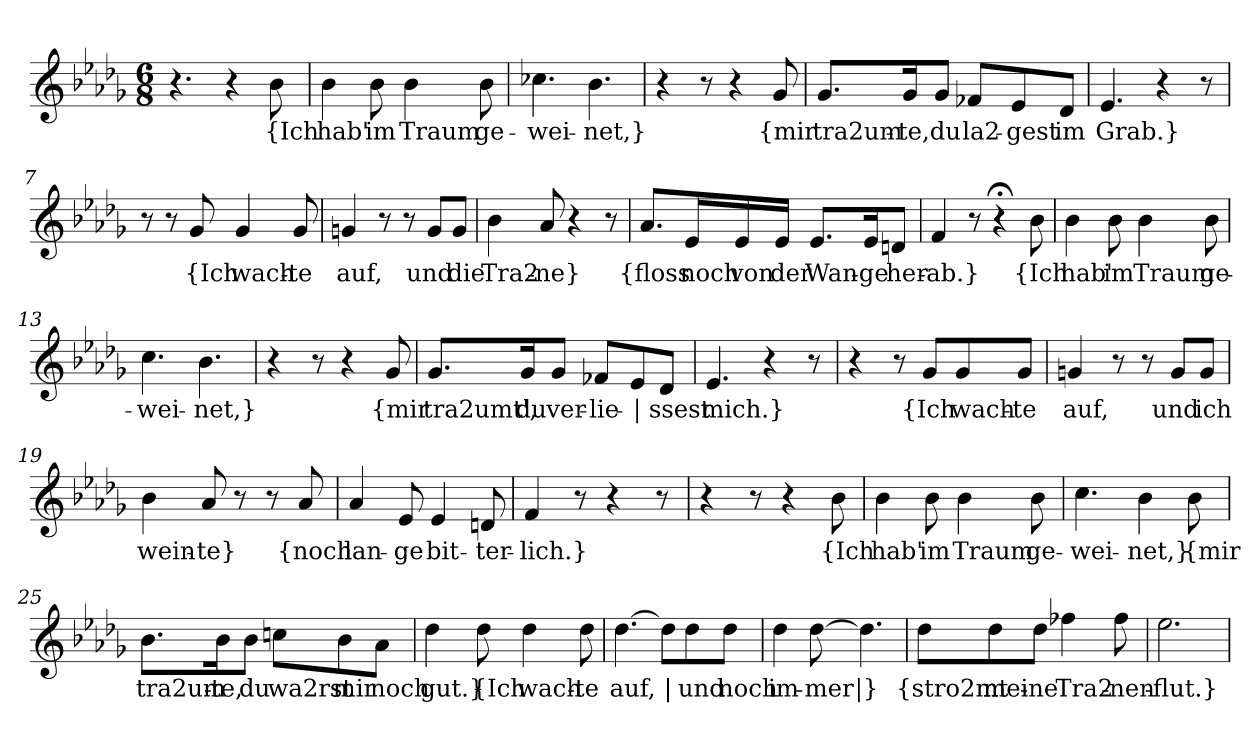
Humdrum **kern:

**kern	**text
*part1	*part1
*staff1	*staff1
*clefG2	*
*k[b-e-a-d-g-]	*
*M6/8	*
=1	=1
4.r	.
4r	.
!	!LO:LY:b
8b-\	{Ich
=2	=2
!	!LO:LY:b
4b-\	hab'
!	!LO:LY:b
8b-\	im
!	!LO:LY:b
4b-\	Traum
!	!LO:LY:b
8b-\	ge-
=3	=3
!	!LO:LY:b
4.cc-X\	-wei-
!	!LO:LY:b
4.b-\	-net,}
=4	=4
4r	.
8r	.
4r	.
!	!LO:LY:b
8g-/	{mir
=5	=5
!	!LO:LY:b
8.g-/L	tra2um-
!	!LO:LY:b
16g-/K	-te,
!	!LO:LY:b
8g-/J	du
!	!LO:LY:b
8f-X/L	la2-
!	!LO:LY:b
8e-/	-gest
!	!LO:LY:b
8d-/J	im
=6	=6
!	!LO:LY:b
4.e-/	Grab.}
4r	.
8r	.
!!LO:LB:g=z
=7	=7
8r	.
8r	.
!	!LO:LY:b
8g-/	{Ich
!	!LO:LY:b
4g-/	wach-
!	!LO:LY:b
8g-/	-te
=8	=8
!	!LO:LY:b
4gn/	auf,
8r	.
8r	.
!	!LO:LY:b
8g/L	und
!	!LO:LY:b
8g/J	die
=9	=9
!	!LO:LY:b
4b-\	Tra2-
!	!LO:LY:b
8a-/	-ne}
4r	.
8r	.
=10	=10
!	!LO:LY:b
8.a-/L	{floss
!	!LO:LY:b
16e-/L	noch
!	!LO:LY:b
16e-/	von
!	!LO:LY:b
16e-/JJ	der
!	!LO:LY:b
8.e-/L	Wan-
!	!LO:LY:b
16e-/K	-ge
!	!LO:LY:b
8dn/J	her-
=11	=11
!	!LO:LY:b
4f/	-ab.}
8r	.
4r;<	.
!	!LO:LY:b
8b-\	{Ich
!!LO:LB:g=z
=12	=12
!	!LO:LY:b
4b-\	hab'
!	!LO:LY:b
8b-\	im
!	!LO:LY:b
4b-\	Traum
!	!LO:LY:b
8b-\	ge-
=13	=13
!	!LO:LY:b
4.cc\	-wei-
!	!LO:LY:b
4.b-\	-net,}
=14	=14
4r	.
8r	.
4r	.
!	!LO:LY:b
8g-/	{mir
=15	=15
!	!LO:LY:b
8.g-/L	tra2umt',
!	!LO:LY:b
16g-/K	du
!	!LO:LY:b
8g-/J	ver-
!	!LO:LY:b
8f-X/L	-lie-
!	!LO:LY:b
8e-/	|
!	!LO:LY:b
8d-/J	-ssest
=16	=16
!	!LO:LY:b
4.e-/	mich.}
4r	.
8r	.
=17	=17
4r	.
8r	.
!	!LO:LY:b
8g-/L	{Ich
!	!LO:LY:b
8g-/	wach-
!	!LO:LY:b
8g-/J	-te
!!LO:LB:g=z
=18	=18
!	!LO:LY:b
4gn/	auf,
8r	.
8r	.
!	!LO:LY:b
8g/L	und
!	!LO:LY:b
8g/J	ich
=19	=19
!	!LO:LY:b
4b-\	wein-
!	!LO:LY:b
8a-/	-te}
8r	.
8r	.
!	!LO:LY:b
8a-/	{noch
=20	=20
!	!LO:LY:b
4a-/	lan-
!	!LO:LY:b
8e-/	-ge
!	!LO:LY:b
4e-/	bit-
!	!LO:LY:b
8dn/	-ter-
=21	=21
!	!LO:LY:b
4f/	-lich.}
8r	.
4r	.
8r	.
=22	=22
4r	.
8r	.
4r	.
!	!LO:LY:b
8b-\	{Ich
=23	=23
!	!LO:LY:b
4b-\	hab'
!	!LO:LY:b
8b-\	im
!	!LO:LY:b
4b-\	Traum
!	!LO:LY:b
8b-\	ge-
!!LO:LB:g=z
=24	=24
!	!LO:LY:b
4.cc\	-wei-
!	!LO:LY:b
4b-\	-net,}
!	!LO:LY:b
8b-\	{mir
=25	=25
!	!LO:LY:b
8.b-\L	tra2um-
!	!LO:LY:b
16b-\K	-te,
!	!LO:LY:b
8b-\J	du
!	!LO:LY:b
8ccn\L	wa2rst
!	!LO:LY:b
8b-\	mir
!	!LO:LY:b
8a-\J	noch
=26	=26
!	!LO:LY:b
4dd-\	gut.}
!	!LO:LY:b
8dd-\	{Ich
!	!LO:LY:b
4dd-\	wach-
!	!LO:LY:b
8dd-\	-te
=27	=27
!	!LO:LY:b
[4.dd-\	auf,
!	!LO:LY:b
8dd-\L]	|
!	!LO:LY:b
8dd-\	und
!	!LO:LY:b
8dd-\J	noch
=28	=28
!	!LO:LY:b
4dd-\	im-
!	!LO:LY:b
[8dd-\	-mer
!	!LO:LY:b
4.dd-\]	|}
!!LO:LB:g=z
=29	=29
!	!LO:LY:b
8dd-\L	{stro2mt
!	!LO:LY:b
8dd-\	mei-
!	!LO:LY:b
8dd-\J	-ne
!	!LO:LY:b
4ff-X\	Tra2-
!	!LO:LY:b
8ff-\	-nen-
=30	=30
!	!LO:LY:b
2.ee-\	-flut.}
=	=
*-	*-
